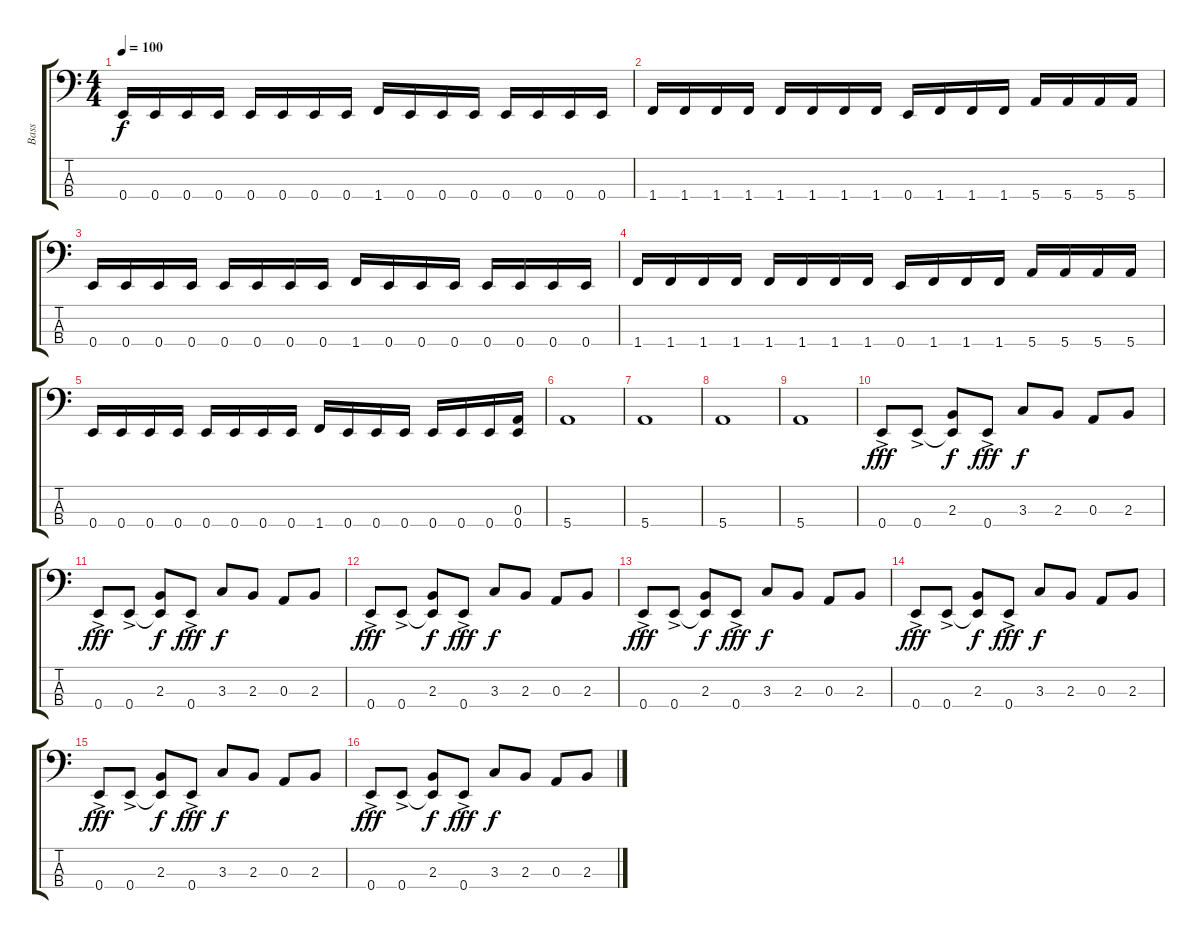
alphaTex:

\track ("Bass" "Bass") {instrument electricbassfinger}
\staff {score tabs}
\tuning (G2 D2 A1 E1) {hide}
\ts (4 4)
\tempo 100
\clef f4
\ks c
0.4.16{dy f} 0.4.16 0.4.16 0.4.16 0.4.16 0.4.16 0.4.16 0.4.16 1.4.16 0.4.16 0.4.16 0.4.16 0.4.16 0.4.16 0.4.16 0.4.16 |
1.4.16 1.4.16 1.4.16 1.4.16 1.4.16 1.4.16 1.4.16 1.4.16 0.4.16 1.4.16 1.4.16 1.4.16 5.4.16 5.4.16 5.4.16 5.4.16 |
0.4.16 0.4.16 0.4.16 0.4.16 0.4.16 0.4.16 0.4.16 0.4.16 1.4.16 0.4.16 0.4.16 0.4.16 0.4.16 0.4.16 0.4.16 0.4.16 |
1.4.16 1.4.16 1.4.16 1.4.16 1.4.16 1.4.16 1.4.16 1.4.16 0.4.16 1.4.16 1.4.16 1.4.16 5.4.16 5.4.16 5.4.16 5.4.16 |
0.4.16 0.4.16 0.4.16 0.4.16 0.4.16 0.4.16 0.4.16 0.4.16 1.4.16 0.4.16 0.4.16 0.4.16 0.4.16 0.4.16 0.4.16 (0.3 0.4).16 |
5.4.1 |
5.4.1 |
5.4.1 |
5.4.1 |
0.4{ac}.8{dy fff} 0.4{ac}.8 (2.3 0.4{t}).8{dy f} 0.4{ac}.8{dy fff} 3.3.8{dy f} 2.3.8 0.3.8 2.3.8 |
0.4{ac}.8{dy fff} 0.4{ac}.8 (2.3 0.4{t}).8{dy f} 0.4{ac}.8{dy fff} 3.3.8{dy f} 2.3.8 0.3.8 2.3.8 |
0.4{ac}.8{dy fff} 0.4{ac}.8 (2.3 0.4{t}).8{dy f} 0.4{ac}.8{dy fff} 3.3.8{dy f} 2.3.8 0.3.8 2.3.8 |
0.4{ac}.8{dy fff} 0.4{ac}.8 (2.3 0.4{t}).8{dy f} 0.4{ac}.8{dy fff} 3.3.8{dy f} 2.3.8 0.3.8 2.3.8 |
0.4{ac}.8{dy fff} 0.4{ac}.8 (2.3 0.4{t}).8{dy f} 0.4{ac}.8{dy fff} 3.3.8{dy f} 2.3.8 0.3.8 2.3.8 |
0.4{ac}.8{dy fff} 0.4{ac}.8 (2.3 0.4{t}).8{dy f} 0.4{ac}.8{dy fff} 3.3.8{dy f} 2.3.8 0.3.8 2.3.8 |
0.4{ac}.8{dy fff} 0.4{ac}.8 (2.3 0.4{t}).8{dy f} 0.4{ac}.8{dy fff} 3.3.8{dy f} 2.3.8 0.3.8 2.3.8
